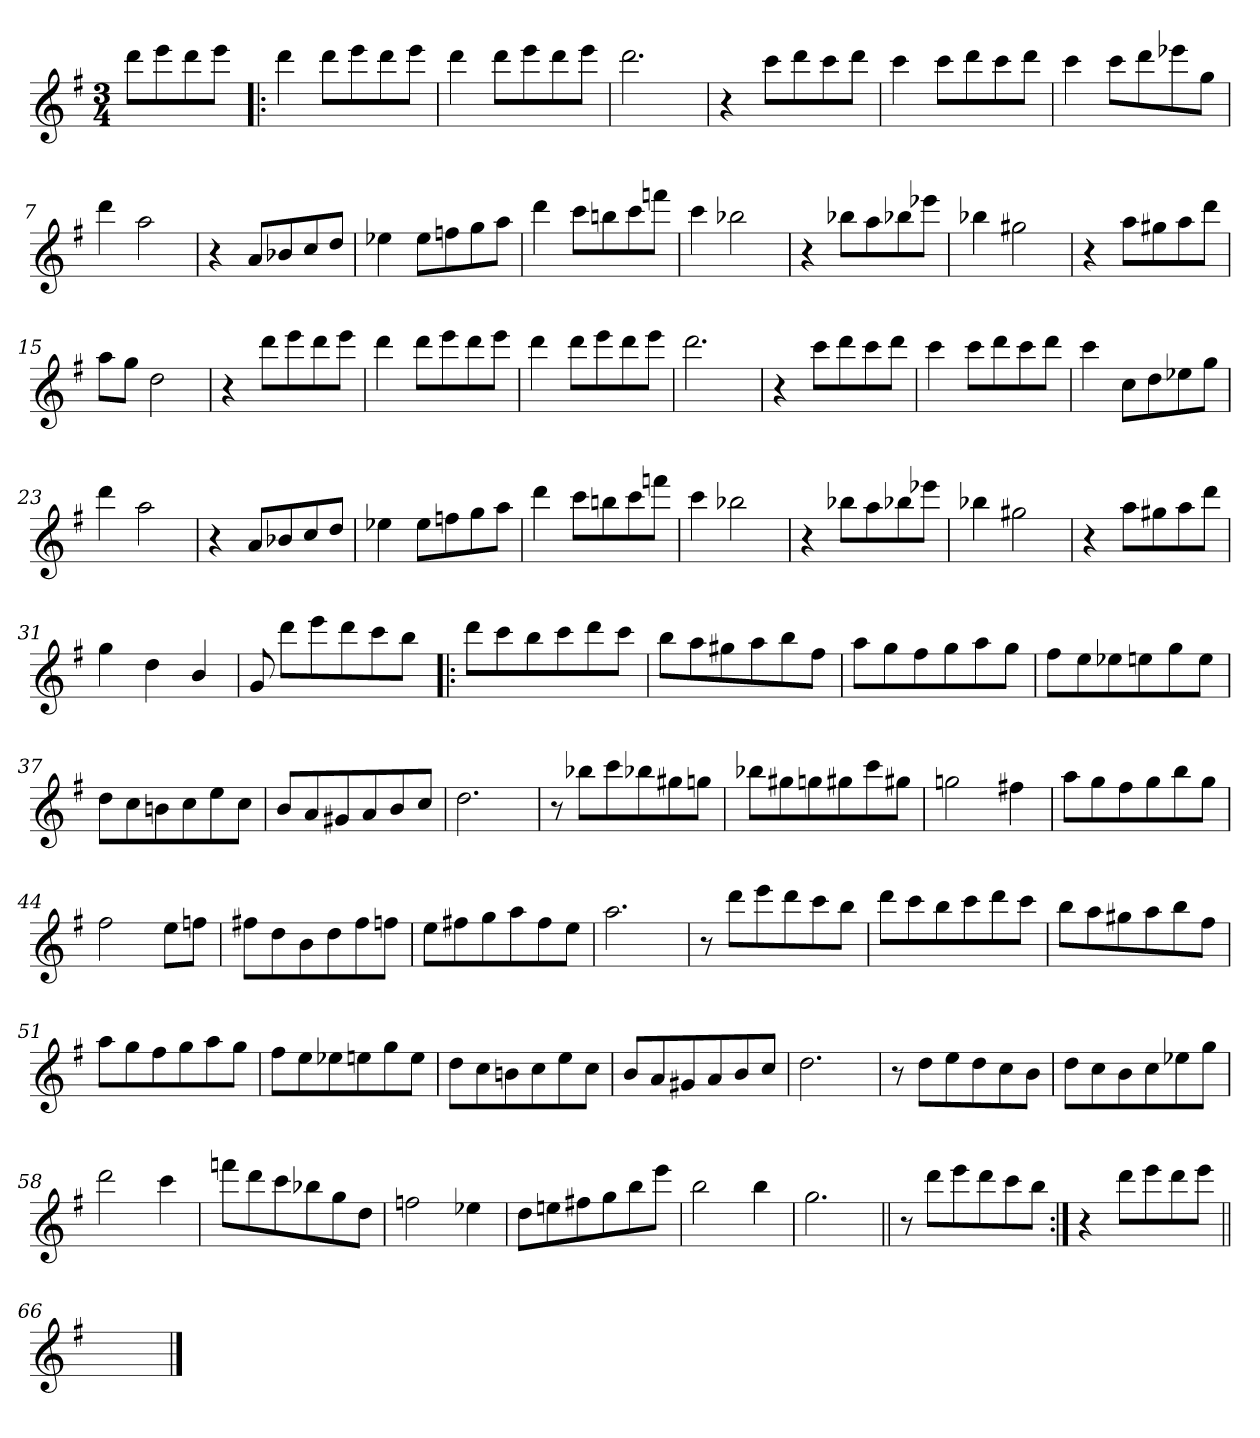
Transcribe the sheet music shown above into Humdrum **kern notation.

**kern
*part1
*staff1
*clefG2
*k[f#]
*G:
*M3/4
=
8ddd\L
8eee\
8ddd\
8eee\J
=1!|:
4ddd\
8ddd\L
8eee\
8ddd\
8eee\J
=2
4ddd\
8ddd\L
8eee\
8ddd\
8eee\J
=3
2.ddd\
=4
4r
8ccc\L
8ddd\
8ccc\
8ddd\J
=5
4ccc\
8ccc\L
8ddd\
8ccc\
8ddd\J
!!LO:LB:g=z
=6
4ccc\
8ccc\L
8ddd\
8eee-X\
8gg\J
=7
4ddd\
2aa\
=8
4r
8a/L
8b-X/
8cc/
8dd/J
=9
4ee-X\
8ee-\L
8ffn\
8gg\
8aa\J
=10
4ddd\
8ccc\L
8bbn\
8ccc\
8fffn\J
=11
4ccc\
2bb-X\
=12
4r
8bb-X\L
8aa\
8bb-X\
8eee-X\J
!!LO:LB:g=z
=13
4bb-X\
2gg#X\
=14
4r
8aa\L
8gg#X\
8aa\
8ddd\J
=15
8aa\L
8gg\J
2dd\
=16
4r
8ddd\L
8eee\
8ddd\
8eee\J
=17
4ddd\
8ddd\L
8eee\
8ddd\
8eee\J
=18
4ddd\
8ddd\L
8eee\
8ddd\
8eee\J
!!LO:LB:g=z
=19
2.ddd\
=20
4r
8ccc\L
8ddd\
8ccc\
8ddd\J
=21
4ccc\
8ccc\L
8ddd\
8ccc\
8ddd\J
=22
4ccc\
8cc\L
8dd\
8ee-X\
8gg\J
=23
4ddd\
2aa\
=24
4r
8a/L
8b-X/
8cc/
8dd/J
=25
4ee-X\
8ee-\L
8ffn\
8gg\
8aa\J
!!LO:LB:g=z
=26
4ddd\
8ccc\L
8bbn\
8ccc\
8fffn\J
=27
4ccc\
2bb-X\
=28
4r
8bb-X\L
8aa\
8bb-X\
8eee-X\J
=29
4bb-X\
2gg#X\
=30
4r
8aa\L
8gg#X\
8aa\
8ddd\J
=31
4gg\
4dd\
4b/
=32
8g/
8ddd\L
8eee\
8ddd\
8ccc\
8bb\J
!!LO:LB:g=z
=33!|:
8ddd\L
8ccc\
8bb\
8ccc\
8ddd\
8ccc\J
=34
8bb\L
8aa\
8gg#X\
8aa\
8bb\
8ff#\J
=35
8aa\L
8gg\
8ff#\
8gg\
8aa\
8gg\J
=36
8ff#\L
8ee\
8ee-X\
8een\
8gg\
8ee\J
=37
8dd\L
8cc\
8bn\
8cc\
8ee\
8cc\J
!!LO:LB:g=z
=38
8b/L
8a/
8g#X/
8a/
8b/
8cc/J
=39
2.dd\
=40
8r
8bb-X\L
8ccc\
8bb-X\
8gg#X\
8ggn\J
=41
8bb-X\L
8gg#X\
8ggn\
8gg#X\
8ccc\
8gg#X\J
=42
2ggn\
4ff#X\
=43
8aa\L
8gg\
8ff#\
8gg\
8bb\
8gg\J
!!LO:LB:g=z
=44
2ff#\
8ee\L
8ffn\J
=45
8ff#X\L
8dd\
8b\
8dd\
8ff#\
8ffn\J
=46
8ee\L
8ff#X\
8gg\
8aa\
8ff#\
8ee\J
=47
2.aa\
=48
8r
8ddd\L
8eee\
8ddd\
8ccc\
8bb\J
=49
8ddd\L
8ccc\
8bb\
8ccc\
8ddd\
8ccc\J
!!LO:LB:g=z
=50
8bb\L
8aa\
8gg#X\
8aa\
8bb\
8ff#\J
=51
8aa\L
8gg\
8ff#\
8gg\
8aa\
8gg\J
=52
8ff#\L
8ee\
8ee-X\
8een\
8gg\
8ee\J
=53
8dd\L
8cc\
8bn\
8cc\
8ee\
8cc\J
=54
8b/L
8a/
8g#X/
8a/
8b/
8cc/J
!!LO:LB:g=z
=55
2.dd\
=56
8r
8dd\L
8ee\
8dd\
8cc\
8b\J
=57
8dd\L
8cc\
8b\
8cc\
8ee-X\
8gg\J
=58
2ddd\
4ccc\
=59
8fffn\L
8ddd\
8ccc\
8bb-X\
8gg\
8dd\J
=60
2ffn\
4ee-X\
!!LO:LB:g=z
=61
8dd\L
8een\
8ff#X\
8gg\
8bb\
8eee\J
=62
2bb\
4bb\
=63
2.gg\
=64||
8r
8ddd\L
8eee\
8ddd\
8ccc\
8bb\J
=65:|!
4r
8ddd\L
8eee\
8ddd\
8eee\J
=66||
2.ryy
==
*-
